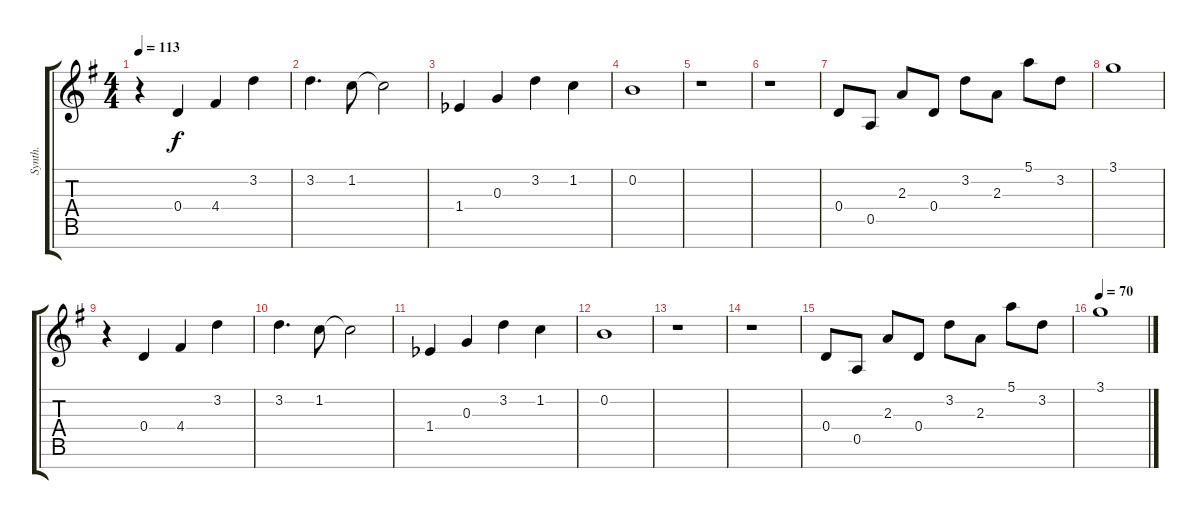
\track ("Synth." "Synth.") {instrument flute}
\staff {score tabs}
\tuning (E5 B4 G4 D4 A3 E3 B2) {hide}
\ts (4 4)
\tempo 113
\clef g2
\ks g
r.4{dy f} 0.4.4 4.4.4 3.2.4 |
3.2.4{d} 1.2.8 1.2{t}.2 |
1.4{acc b}.4 0.3.4 3.2.4 1.2.4 |
0.2.1 |
r.1 |
r.1 |
0.4.8 0.5.8 2.3.8 0.4.8 3.2.8 2.3.8 5.1.8 3.2.8 |
3.1.1 |
r.4 0.4.4 4.4.4 3.2.4 |
3.2.4{d} 1.2.8 1.2{t}.2 |
1.4{acc b}.4 0.3.4 3.2.4 1.2.4 |
0.2.1 |
r.1 |
r.1 |
0.4.8 0.5.8 2.3.8 0.4.8 3.2.8 2.3.8 5.1.8 3.2.8 |
\tempo 70
3.1.1
